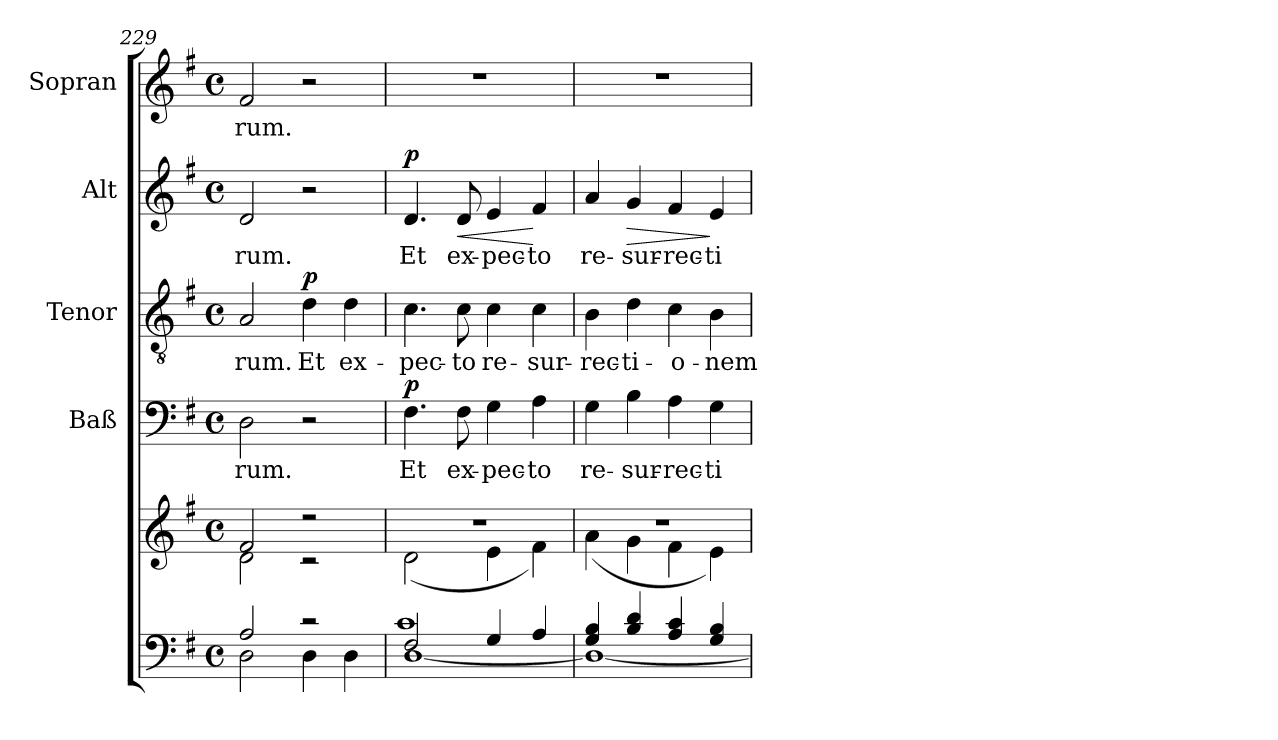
**kern	**kern	**kern	**text	**dynam	**kern	**text	**dynam	**kern	**text	**dynam	**kern	**text
*part5	*part5	*part4	*part4	*part4	*part3	*part3	*part3	*part2	*part2	*part2	*part1	*part1
*staff6	*staff5	*staff4	*staff4	*staff4	*staff3	*staff3	*staff3	*staff2	*staff2	*staff2	*staff1	*staff1
*	*	*I"Baß	*	*	*I"Tenor	*	*	*I"Alt	*	*	*I"Sopran	*
*	*	*I'Baß	*	*	*I'Ten	*	*	*I'Alt	*	*	*I'Sop	*
!!LO:PB:g=z
*clefF4	*clefG2	*clefF4	*	*	*clefGv2	*	*	*clefG2	*	*	*clefG2	*
*k[f#]	*k[f#]	*k[f#]	*	*	*k[f#]	*	*	*k[f#]	*	*	*k[f#]	*
*G:	*G:	*G:	*	*	*G:	*	*	*G:	*	*	*G:	*
*M4/4	*M4/4	*M4/4	*	*	*M4/4	*	*	*M4/4	*	*	*M4/4	*
*met(c)	*met(c)	*met(c)	*	*	*met(c)	*	*	*met(c)	*	*	*met(c)	*
=229	=229	=229	=229	=229	=229	=229	=229	=229	=229	=229	=229	=229
*^	*^	*	*	*	*	*	*	*	*	*	*	*
!	!	!	!	!	!LO:LY:b	!	!	!LO:LY:b	!	!	!LO:LY:b	!	!	!LO:LY:b
2A/	2D\	2f#/	2d\	2D\	-rum.	.	2A/	-rum.	.	2d/	-rum.	.	2f#/	-rum.
!	!	!	!	!	!	!	!	!LO:LY:b	!LO:DY:a	!	!	!	!	!
2rc	4D\	2r	2r	2r	.	.	4d\	Et	p	2r	.	.	2r	.
!	!	!	!	!	!	!	!	!LO:LY:b	!	!	!	!	!	!
.	4D\	.	.	.	.	.	4d\	ex-	.	.	.	.	.	.
=230	=230	=230	=230	=230	=230	=230	=230	=230	=230	=230	=230	=230	=230	=230
*	*^	*	*	*	*	*	*	*	*	*	*	*	*	*
!	!	!	!	!	!	!LO:LY:b	!LO:DY:a	!	!LO:LY:b	!	!	!LO:LY:b	!LO:DY:a	!	!
2F#/	[<1D	1c	1rdd	(>2d\	4.F#\	Et	p	4.c\	-pec-	.	4.d/	Et	p	1r	.
!	!	!	!	!	!	!LO:LY:b	!	!	!LO:LY:b	!	!	!LO:LY:b	!LO:HP:b	!	!
.	.	.	.	.	8F#\	ex-	.	8c\	-to	.	8d/	ex-	<	.	.
!	!	!	!	!	!	!LO:LY:b	!	!	!LO:LY:b	!	!	!LO:LY:b	!	!	!
4G/	.	.	.	4e\	4G\	-pec-	.	4c\	re-	.	4e/	-pec-	.	.	.
!	!	!	!	!	!	!LO:LY:b	!	!	!LO:LY:b	!	!	!LO:LY:b	!	!	!
4A/	.	.	.	4f#\)	4A\	-to	.	4c\	-sur-	.	4f#/	-to	[	.	.
*	*v	*v	*	*	*	*	*	*	*	*	*	*	*	*	*
=231	=231	=231	=231	=231	=231	=231	=231	=231	=231	=231	=231	=231	=231	=231
!	!	!	!	!	!LO:LY:b	!	!	!LO:LY:b	!	!	!LO:LY:b	!	!	!
4G/ 4B/	1D_	1rdd	(>4a\	4G\	re-	.	4B\	-rec-	.	4a/	re-	.	1r	.
!	!	!	!	!	!LO:LY:b	!	!	!LO:LY:b	!	!	!LO:LY:b	!LO:HP:b	!	!
4B/ 4d/	.	.	4g\	4B\	-sur-	.	4d\	-ti-	.	4g/	-sur-	>	.	.
!	!	!	!	!	!LO:LY:b	!	!	!LO:LY:b	!	!	!LO:LY:b	!	!	!
4A/ 4c/	.	.	4f#\	4A\	-rec-	.	4c\	-o-	.	4f#/	-rec-	.	.	.
!	!	!	!	!	!LO:LY:b	!	!	!LO:LY:b	!	!	!LO:LY:b	!	!	!
4G/ 4B/	.	.	4e\)	4G\	-ti-	.	4B\	-nem	.	4e/	-ti-	]	.	.
*v	*v	*	*	*	*	*	*	*	*	*	*	*	*	*
*	*v	*v	*	*	*	*	*	*	*	*	*	*	*
=	=	=	=	=	=	=	=	=	=	=	=	=
*-	*-	*-	*-	*-	*-	*-	*-	*-	*-	*-	*-	*-
